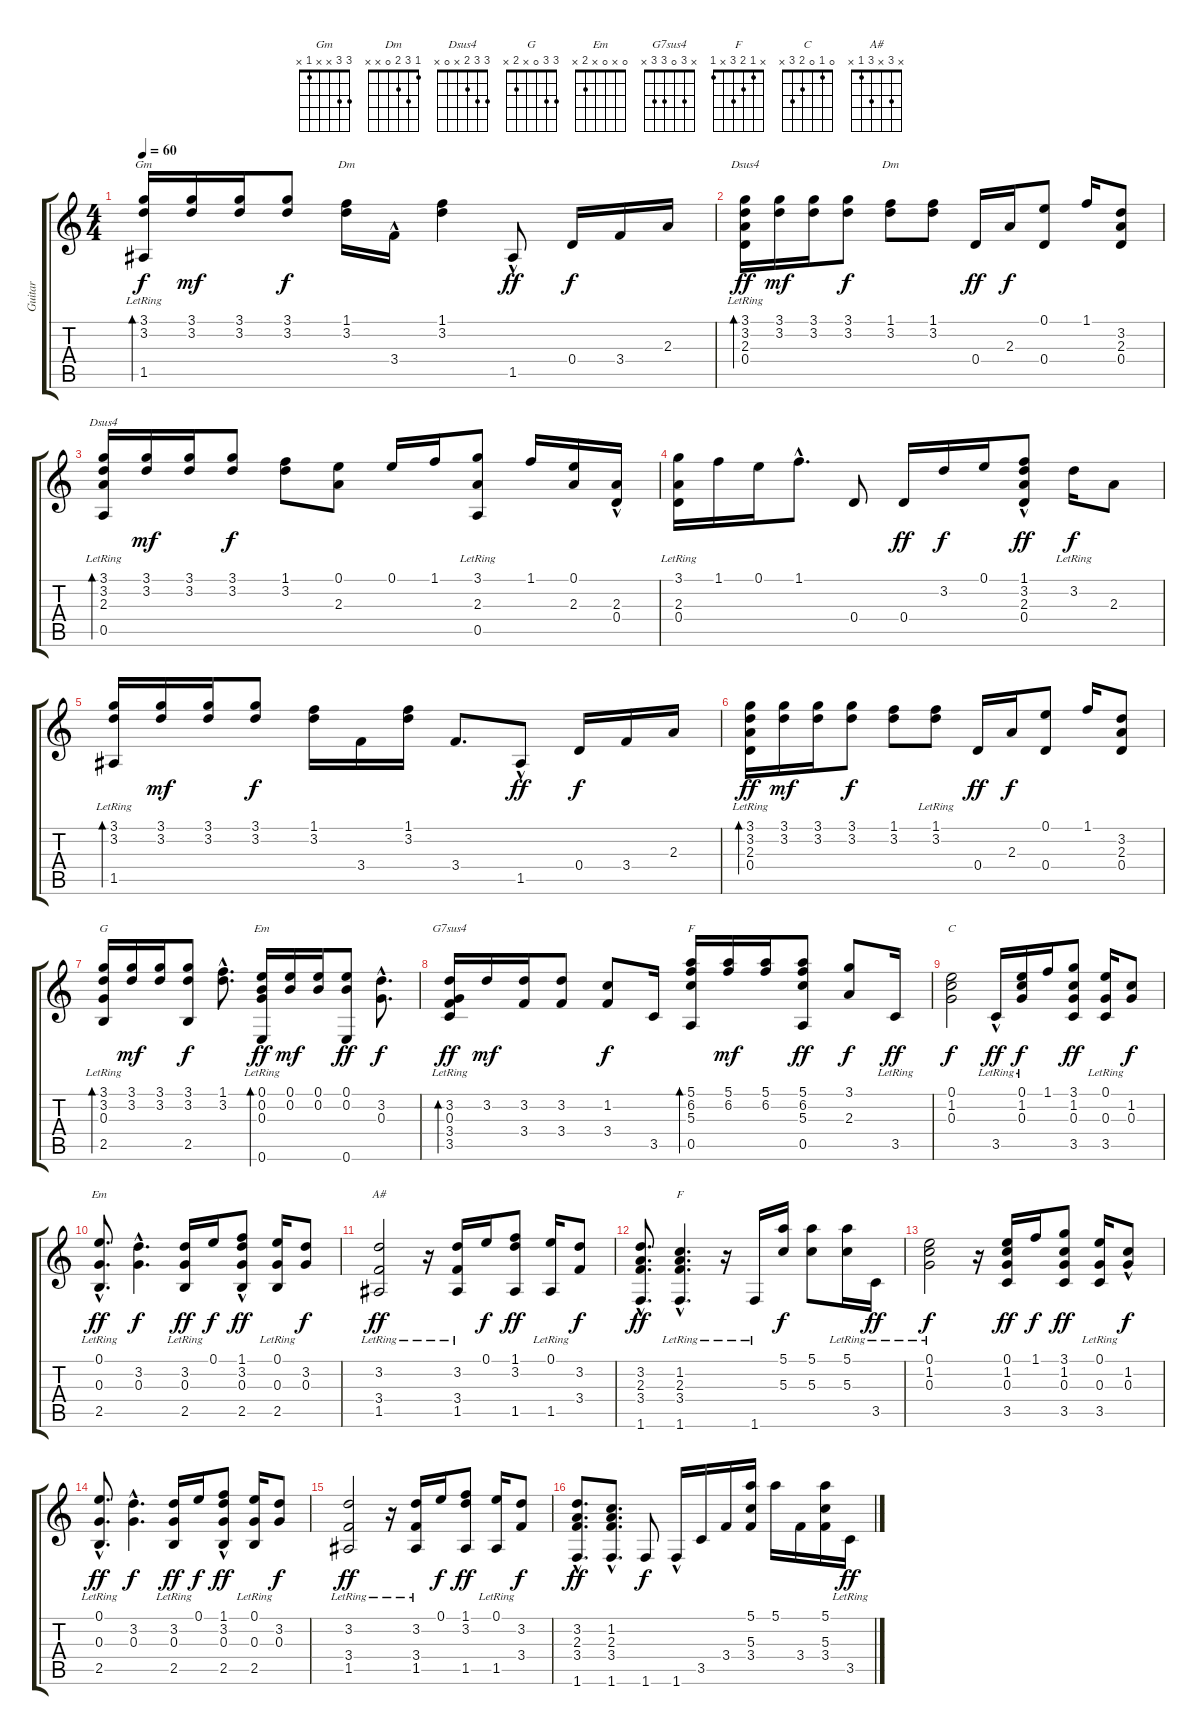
\track ("Guitar" "Guitar") {instrument acousticguitarsteel}
\staff {score tabs}
\tuning (E4 B3 G3 D3 A2 E2) {hide}
\chord ("Gm" 3 3 x x 1 x)
\chord ("Dm" 1 3 x 3 x x)
\chord ("Dsus4" 3 3 2 0 x x)
\chord ("Dm" 1 3 2 0 x x)
\chord ("Dsus4" 3 3 2 x 0 x)
\chord ("G" 3 3 0 x 2 x)
\chord ("Em" 0 0 0 2 2 0)
\chord ("G7sus4" x 3 0 3 3 x)
\chord ("F" 5 6 5 x 0 x) {firstfret 5}
\chord ("C" 0 1 0 2 3 x)
\chord ("Em" 0 x 0 x 2 x)
\chord ("A#" x 3 x 3 1 x)
\chord ("F" x 1 2 3 x 1)
\ts (4 4)
\tempo 60
\clef g2
\ks c
(3.1 3.2 1.5{lr}).16{bd 120 ch "Gm" dy f} (3.1 3.2).16{dy mf} (3.1 3.2).16 (3.1 3.2).8{dy f} (1.1 3.2).16{ch "Dm"} 3.4{hac}.16 (1.1 3.2).4 1.5{hac}.8{dy ff} 0.4.16{dy f} 3.4.16 2.3.16 |
(3.1 3.2 2.3{lr} 0.4{lr}).16{bd 120 ch "Dsus4" dy ff} (3.1 3.2).16{dy mf} (3.1 3.2).16 (3.1 3.2).8{dy f} (1.1 3.2).8{ch "Dm"} (1.1 3.2).8 0.4.16{dy ff} 2.3.16{dy f} (0.1 0.4).8 1.1.16 (3.2 2.3 0.4).8 |
(3.1 3.2 2.3{lr} 0.5{lr}).16{bd 120 ch "Dsus4"} (3.1 3.2).16{dy mf} (3.1 3.2).16 (3.1 3.2).8{dy f} (1.1 3.2).8 (0.1 2.3).8 0.1.16 1.1.16 (3.1 2.3 0.5{lr}).8 1.1.16 (0.1 2.3).16 (2.3 0.4{hac}).16 |
(3.1 2.3{lr} 0.4{lr}).16 1.1.16 0.1.16 1.1{hac}.8{d} 0.4.8 0.4.16{dy ff} 3.2.16{dy f} 0.1.16 (1.1 3.2 2.3{hac} 0.4).8{dy ff} 3.2{lr}.16{dy f} 2.3.8 |
(3.1 3.2 1.5{lr}).16{bd 60} (3.1 3.2).16{dy mf} (3.1 3.2).16 (3.1 3.2).8{dy f} (1.1 3.2).16 3.4.16 (1.1 3.2).16 3.4.8{d} 1.5{hac}.8{dy ff} 0.4.16{dy f} 3.4.16 2.3.16 |
(3.1 3.2 2.3{lr} 0.4{lr}).16{bd 60 dy ff} (3.1 3.2).16{dy mf} (3.1 3.2).16 (3.1 3.2).8{dy f} (1.1 3.2).8 (1.1{lr} 3.2{lr}).8 0.4.16{dy ff} 2.3.16{dy f} (0.1 0.4).8 1.1.16 (3.2 2.3 0.4).8 |
(3.1 3.2 0.3 2.5{lr}).16{bd 120 ch "G"} (3.1 3.2).16{dy mf} (3.1 3.2).16 (3.1 3.2 2.5).8{dy f} (1.1{hac} 3.2).8{d} (0.1 0.2 0.3 0.6{lr}).16{bd 60 ch "Em" dy ff} (0.1 0.2).16{dy mf} (0.1 0.2).16 (0.1 0.2 0.6).8{dy ff} (3.2{hac} 0.3{hac}).8{d dy f} |
(3.2 0.3 3.4 3.5{lr}).16{bd 120 ch "G7sus4" dy ff} 3.2.16{dy mf} (3.2 3.4).16 (3.2 3.4).8 (1.2 3.4).8{dy f} 3.5.16 (5.1 6.2 5.3 0.5).16{bd 60 ch "F"} (5.1 6.2).16{dy mf} (5.1 6.2).16 (5.1 6.2 5.3 0.5).8{dy ff} (3.1 2.3).8{dy f} 3.5{lr}.16{dy ff} |
(0.1 1.2 0.3).2{ch "C" dy f} 3.5{hac lr}.16{dy ff} (0.1 1.2{lr} 0.3{lr}).16{dy f} 1.1.16 (3.1 1.2 0.3 3.5).8{dy ff} (0.1{lr} 0.3 3.5{lr}).16 (1.2 0.3).8{dy f} |
(0.1{hac lr} 0.3{hac} 2.5{hac lr}).8{d ch "Em" dy ff} (3.2{hac} 0.3{hac}).4{d dy f} (3.2{lr} 0.3{lr} 2.5{lr}).16{dy ff} 0.1.16{dy f} (1.1 3.2 0.3{hac} 2.5).8{dy ff} (0.1{lr} 0.3 2.5{lr}).16 (3.2 0.3).8{dy f} |
(3.2{lr} 3.4{lr} 1.5{lr}).2{ch "A#" dy ff} r.16 (3.2{lr} 3.4{lr} 1.5{lr}).16 0.1.16{dy f} (1.1 3.2 1.5).8{dy ff} (0.1{lr} 1.5{lr}).16 (3.2 3.4).8{dy f} |
(3.2{hac} 2.3{hac} 3.4{hac} 1.6{hac}).8{d dy ff} (1.2{hac lr} 2.3{hac lr} 3.4{hac lr} 1.6{hac}).4{d ch "F"} r.16 1.6{lr}.16 (5.1 5.3).16{dy f} (5.1 5.3).8 (5.1{lr} 5.3{lr}).16 3.5{lr}.16{dy ff} |
(0.1{lr} 1.2{lr} 0.3{lr}).2{dy f} r.16 (0.1 1.2 0.3 3.5).16{dy ff} 1.1.16{dy f} (3.1 1.2 0.3 3.5).8{dy ff} (0.1 0.3 3.5{lr}).16 (1.2{hac} 0.3).8{dy f} |
(0.1{hac lr} 0.3{hac} 2.5{hac}).8{d dy ff} (3.2{hac} 0.3{hac}).4{d dy f} (3.2 0.3 2.5{lr}).16{dy ff} 0.1.16{dy f} (1.1 3.2 0.3{hac} 2.5).8{dy ff} (0.1{lr} 0.3 2.5{lr}).16 (3.2 0.3).8{dy f} |
(3.2{lr} 3.4{lr} 1.5{lr}).2{dy ff} r.16 (3.2{lr} 3.4{lr} 1.5{lr}).16 0.1.16{dy f} (1.1 3.2 1.5).8{dy ff} (0.1{lr} 1.5{lr}).16 (3.2 3.4).8{dy f} |
(3.2{hac} 2.3{hac} 3.4{hac} 1.6{hac}).8{d dy ff} (1.2{hac} 2.3{hac} 3.4{hac} 1.6{hac}).8{d} 1.6.8{dy f} 1.6{hac}.16 3.5.16 3.4.16 (5.1 5.3 3.4).16 5.1.16 3.4.16 (5.1 5.3 3.4).16 3.5{lr}.16{dy ff}
